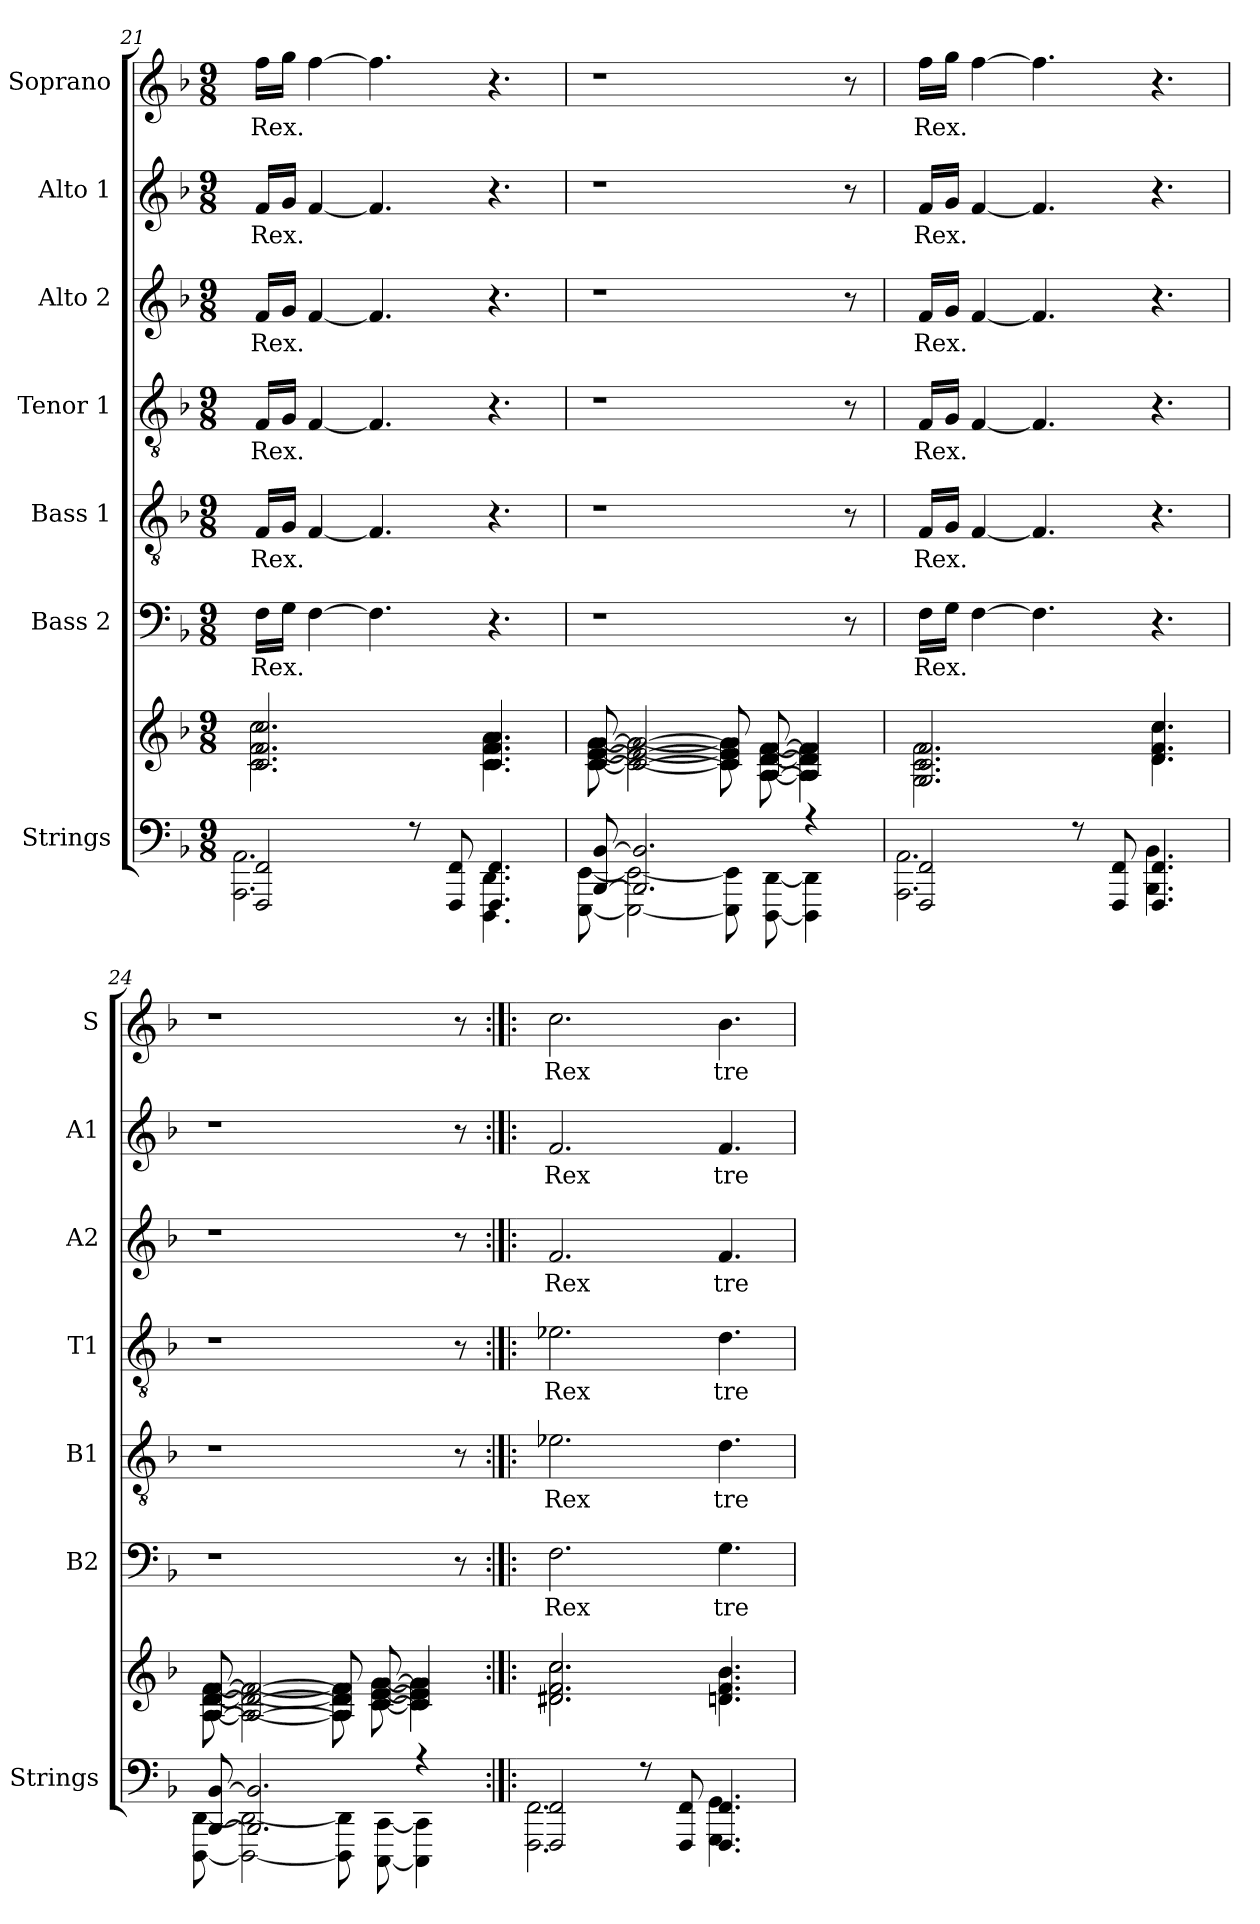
**kern	**kern	**kern	**text	**kern	**text	**kern	**text	**kern	**text	**kern	**text	**kern	**text
*part7	*part7	*part6	*part6	*part5	*part5	*part4	*part4	*part3	*part3	*part2	*part2	*part1	*part1
*staff8	*staff7	*staff6	*staff6	*staff5	*staff5	*staff4	*staff4	*staff3	*staff3	*staff2	*staff2	*staff1	*staff1
*I"Strings	*	*I"Bass 2	*	*I"Bass 1	*	*I"Tenor 1	*	*I"Alto 2	*	*I"Alto 1	*	*I"Soprano	*
*I'Strings	*	*I'B2	*	*I'B1	*	*I'T1	*	*I'A2	*	*I'A1	*	*I'S	*
*clefF4	*clefG2	*clefF4	*	*clefGv2	*	*clefGv2	*	*clefG2	*	*clefG2	*	*clefG2	*
*k[b-]	*k[b-]	*k[b-]	*	*k[b-]	*	*k[b-]	*	*k[b-]	*	*k[b-]	*	*k[b-]	*
*M9/8	*M9/8	*M9/8	*	*M9/8	*	*M9/8	*	*M9/8	*	*M9/8	*	*M9/8	*
=21	=21	=21	=21	=21	=21	=21	=21	=21	=21	=21	=21	=21	=21
*^	*^	*	*	*	*	*	*	*	*	*	*	*	*
2FFF/ 2FF/	2.AAA\ 2.AA\	2.c/ 2.f/ 2.cc/	2.c\ 2.f\ 2.cc\	16FLL	Rex.	16FLL	Rex.	16FLL	Rex.	16fLL	Rex.	16fLL	Rex.	16ffLL	Rex.
.	.	.	.	16GJJ	.	16GJJ	.	16GJJ	.	16gJJ	.	16gJJ	.	16ggJJ	.
.	.	.	.	[4F	.	[4F	.	[4F	.	[4f	.	[4f	.	[4ff	.
.	.	.	.	4.F]	.	4.F]	.	4.F]	.	4.f]	.	4.f]	.	4.ff]	.
8r	.	.	.	.	.	.	.	.	.	.	.	.	.	.	.
8FFF/ 8FF/	.	.	.	.	.	.	.	.	.	.	.	.	.	.	.
4.FFF/ 4.FF/	4.DDD\ 4.DD\	4.c/ 4.f/ 4.a/	4.c\ 4.f\ 4.a\	4.r	.	4.r	.	4.r	.	4.r	.	4.r	.	4.r	.
=22	=22	=22	=22	=22	=22	=22	=22	=22	=22	=22	=22	=22	=22	=22	=22
[8BBB-/ [8BB-/	[8EEE\ [8EE\	[8c/ [8e/ [8g/	[8c\ [8e\ [8g\	1r	.	1r	.	1r	.	1r	.	1r	.	1r	.
2.BBB-/] 2.BB-/]	2EEE\_ 2EE\_	2c/_ 2e/_ 2g/_	2c\_ 2e\_ 2g\_	.	.	.	.	.	.	.	.	.	.	.	.
.	8EEE\] 8EE\]	8c/] 8e/] 8g/]	8c\] 8e\] 8g\]	.	.	.	.	.	.	.	.	.	.	.	.
.	[8DDD\ [8DD\	[8A/ [8d/ [8f/	[8A\ [8d\ [8f\	.	.	.	.	.	.	.	.	.	.	.	.
4r	4DDD\] 4DD\]	4A/] 4d/] 4f/]	4A\] 4d\] 4f\]	.	.	.	.	.	.	.	.	.	.	.	.
.	.	.	.	8r	.	8r	.	8r	.	8r	.	8r	.	8r	.
=23	=23	=23	=23	=23	=23	=23	=23	=23	=23	=23	=23	=23	=23	=23	=23
2FFF/ 2FF/	2.AAA\ 2.AA\	2.G/ 2.c/ 2.f/	2.G\ 2.c\ 2.f\	16FLL	Rex.	16FLL	Rex.	16FLL	Rex.	16fLL	Rex.	16fLL	Rex.	16ffLL	Rex.
.	.	.	.	16GJJ	.	16GJJ	.	16GJJ	.	16gJJ	.	16gJJ	.	16ggJJ	.
.	.	.	.	[4F	.	[4F	.	[4F	.	[4f	.	[4f	.	[4ff	.
.	.	.	.	4.F]	.	4.F]	.	4.F]	.	4.f]	.	4.f]	.	4.ff]	.
8r	.	.	.	.	.	.	.	.	.	.	.	.	.	.	.
8FFF/ 8FF/	.	.	.	.	.	.	.	.	.	.	.	.	.	.	.
4.FFF/ 4.FF/	4.BBB-\ 4.BB-\	4.d/ 4.f/ 4.cc/	4.d\ 4.f\ 4.cc\	4.r	.	4.r	.	4.r	.	4.r	.	4.r	.	4.r	.
=24	=24	=24	=24	=24	=24	=24	=24	=24	=24	=24	=24	=24	=24	=24	=24
[8BBB-/ [8BB-/	[8DDD\ [8DD\	[8A/ [8d/ [8f/	[8A\ [8d\ [8f\	1r	.	1r	.	1r	.	1r	.	1r	.	1r	.
2.BBB-/] 2.BB-/]	2DDD\_ 2DD\_	2A/_ 2d/_ 2f/_	2A\_ 2d\_ 2f\_	.	.	.	.	.	.	.	.	.	.	.	.
.	8DDD\] 8DD\]	8A/] 8d/] 8f/]	8A\] 8d\] 8f\]	.	.	.	.	.	.	.	.	.	.	.	.
.	[8CCC\ [8CC\	[8c/ [8e/ [8g/	[8c\ [8e\ [8g\	.	.	.	.	.	.	.	.	.	.	.	.
4r	4CCC\] 4CC\]	4c/] 4e/] 4g/]	4c\] 4e\] 4g\]	.	.	.	.	.	.	.	.	.	.	.	.
.	.	.	.	8r	.	8r	.	8r	.	8r	.	8r	.	8r	.
=25:|!|:	=25:|!|:	=25:|!|:	=25:|!|:	=25:|!|:	=25:|!|:	=25:|!|:	=25:|!|:	=25:|!|:	=25:|!|:	=25:|!|:	=25:|!|:	=25:|!|:	=25:|!|:	=25:|!|:	=25:|!|:
!	!	!	!	!	!LO:LY:b	!	!LO:LY:b	!	!LO:LY:b	!	!LO:LY:b	!	!LO:LY:b	!	!LO:LY:b
2FFF/ 2FF/	2.FFF\ 2.FF\	2.d#X/ 2.f/ 2.cc/	2.d#X\ 2.f\ 2.cc\	2.F	Rex	2.e-X	Rex	2.e-X	Rex	2.f	Rex	2.f	Rex	2.cc	Rex
8r	.	.	.	.	.	.	.	.	.	.	.	.	.	.	.
8FFF/ 8FF/	.	.	.	.	.	.	.	.	.	.	.	.	.	.	.
!	!	!	!	!	!LO:LY:b	!	!LO:LY:b	!	!LO:LY:b	!	!LO:LY:b	!	!LO:LY:b	!	!LO:LY:b
4.FFF/ 4.FF/	4.GGG\ 4.GG\	4.dn/ 4.f/ 4.b-/	4.dn\ 4.f\ 4.b-\	4.G	tre-	4.d	tre-	4.d	tre-	4.f	tre-	4.f	tre-	4.b-	tre-
*v	*v	*	*	*	*	*	*	*	*	*	*	*	*	*	*
*	*v	*v	*	*	*	*	*	*	*	*	*	*	*	*
=	=	=	=	=	=	=	=	=	=	=	=	=	=
*-	*-	*-	*-	*-	*-	*-	*-	*-	*-	*-	*-	*-	*-
